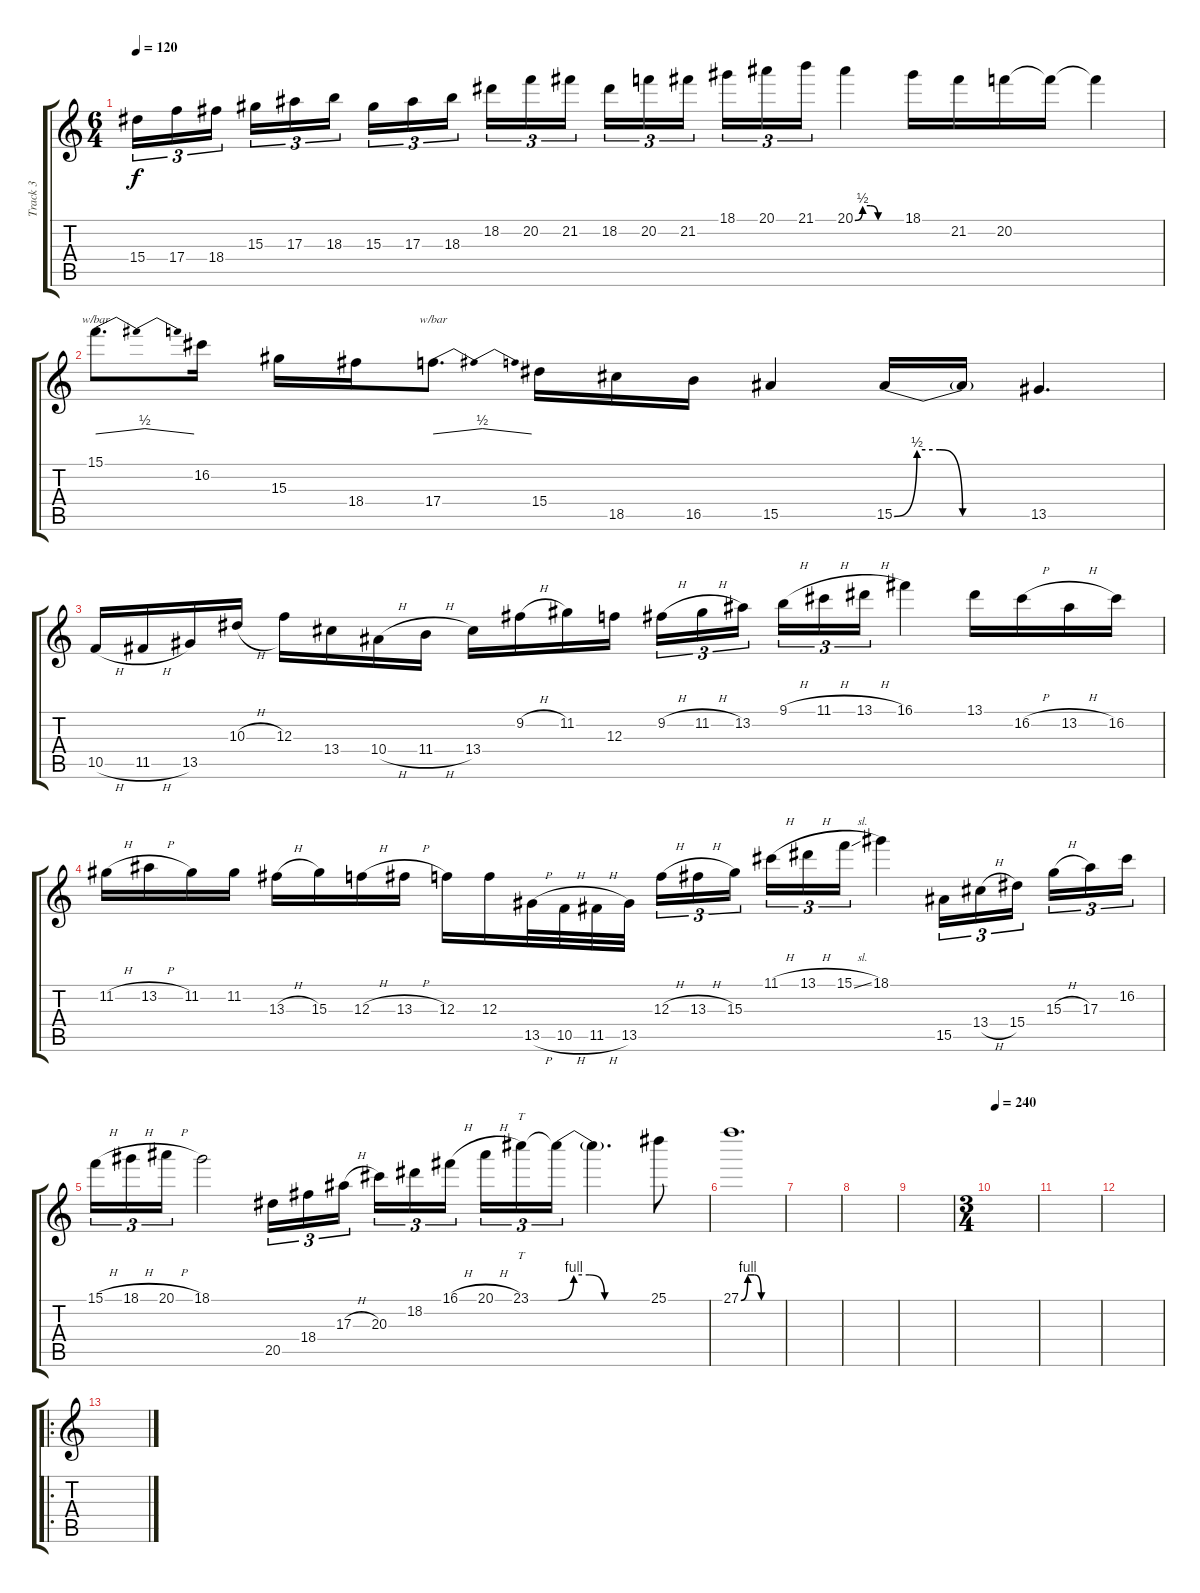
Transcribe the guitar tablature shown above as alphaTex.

\track ("Track 3" "Track 3") {instrument distortionguitar}
\staff {score tabs}
\tuning (D4 A3 F3 C3 G2 D2) {hide}
\ts (6 4)
\tempo 120
\clef g2
\ks c
15.4.16{tu (3 2) dy f} 17.4.16{tu (3 2)} 18.4.16{tu (3 2) beam splitsecondary} 15.3.16{tu (3 2)} 17.3.16{tu (3 2)} 18.3.16{tu (3 2) beam splitsecondary} 15.3.16{tu (3 2)} 17.3.16{tu (3 2)} 18.3.16{tu (3 2) beam splitsecondary} 18.2.16{tu (3 2)} 20.2.16{tu (3 2)} 21.2.16{tu (3 2) beam splitsecondary} 18.2.16{tu (3 2)} 20.2.16{tu (3 2)} 21.2.16{tu (3 2) beam splitsecondary} 18.1.16{tu (3 2)} 20.1.16{tu (3 2)} 21.1.16{tu (3 2)} 20.1{be (custom 0 0 10 2 20 2 30 0 60 0)}.4 18.1.16 21.2.16 20.2.16 20.2{t}.16 20.2{t}.4 |
15.1.8{d tbe (dip default 0 0 30 2 60 0)} 16.2.16 15.3.16 18.4.16 17.4.8{d tbe (dip default 0 0 30 2 60 0)} 15.4.16 18.5.16 16.5.16 15.5.4 15.5{be (custom 0 0 10 2 20 2 30 0 60 0)}.16 15.5{t}.16 13.5.4{d} |
10.5{h}.16 11.5{h}.16 13.5.16 10.3{h}.16 12.3.16 13.4.16 10.4{h}.16 11.4{h}.16 13.4.16 9.2{h}.16 11.2.16 12.3.16 9.2{h}.16{tu (3 2)} 11.2{h}.16{tu (3 2)} 13.2.16{tu (3 2) beam splitsecondary} 9.1{h}.16{tu (3 2)} 11.1{h}.16{tu (3 2)} 13.1{h}.16{tu (3 2)} 16.1.4 13.1.16 16.2{h}.16 13.2{h}.16 16.2.16 |
11.2{h}.16 13.2{h}.16 11.2.16 11.2.16 13.3{h}.16 15.3.16 12.3{h}.16 13.3{h}.16 12.3.16 12.3.16 13.5{h}.32 10.5{h}.32 11.5{h}.32 13.5.32 12.3{h}.16{tu (3 2)} 13.3{h}.16{tu (3 2)} 15.3.16{tu (3 2) beam splitsecondary} 11.1{h}.16{tu (3 2)} 13.1{h}.16{tu (3 2)} 15.1{sl}.16{tu (3 2)} 18.1.4 15.5.16{tu (3 2)} 13.4{h}.16{tu (3 2)} 15.4.16{tu (3 2) beam splitsecondary} 15.3{h}.16{tu (3 2)} 17.3.16{tu (3 2)} 16.2.16{tu (3 2)} |
15.1{h}.16{tu (3 2)} 18.1{h}.16{tu (3 2)} 20.1{h}.16{tu (3 2)} 18.1.2 20.5.16{tu (3 2)} 18.4.16{tu (3 2)} 17.3{h}.16{tu (3 2)} 20.3.16{tu (3 2)} 18.2.16{tu (3 2)} 16.1{h}.16{tu (3 2) beam splitsecondary} 20.1{h}.16{tu (3 2)} 23.1.16{tt tu (3 2)} 23.1{be (custom 0 0 10 4 20 4 30 0 60 0) t}.16{tu (3 2)} 23.1{t}.4{d} 25.1.8 |
27.1{be (custom 0 0 10 4 20 4 30 0 60 0)}.1{d} |
|
|
|
\ts (3 4)
\tempo 240
|
|
|
\ro
